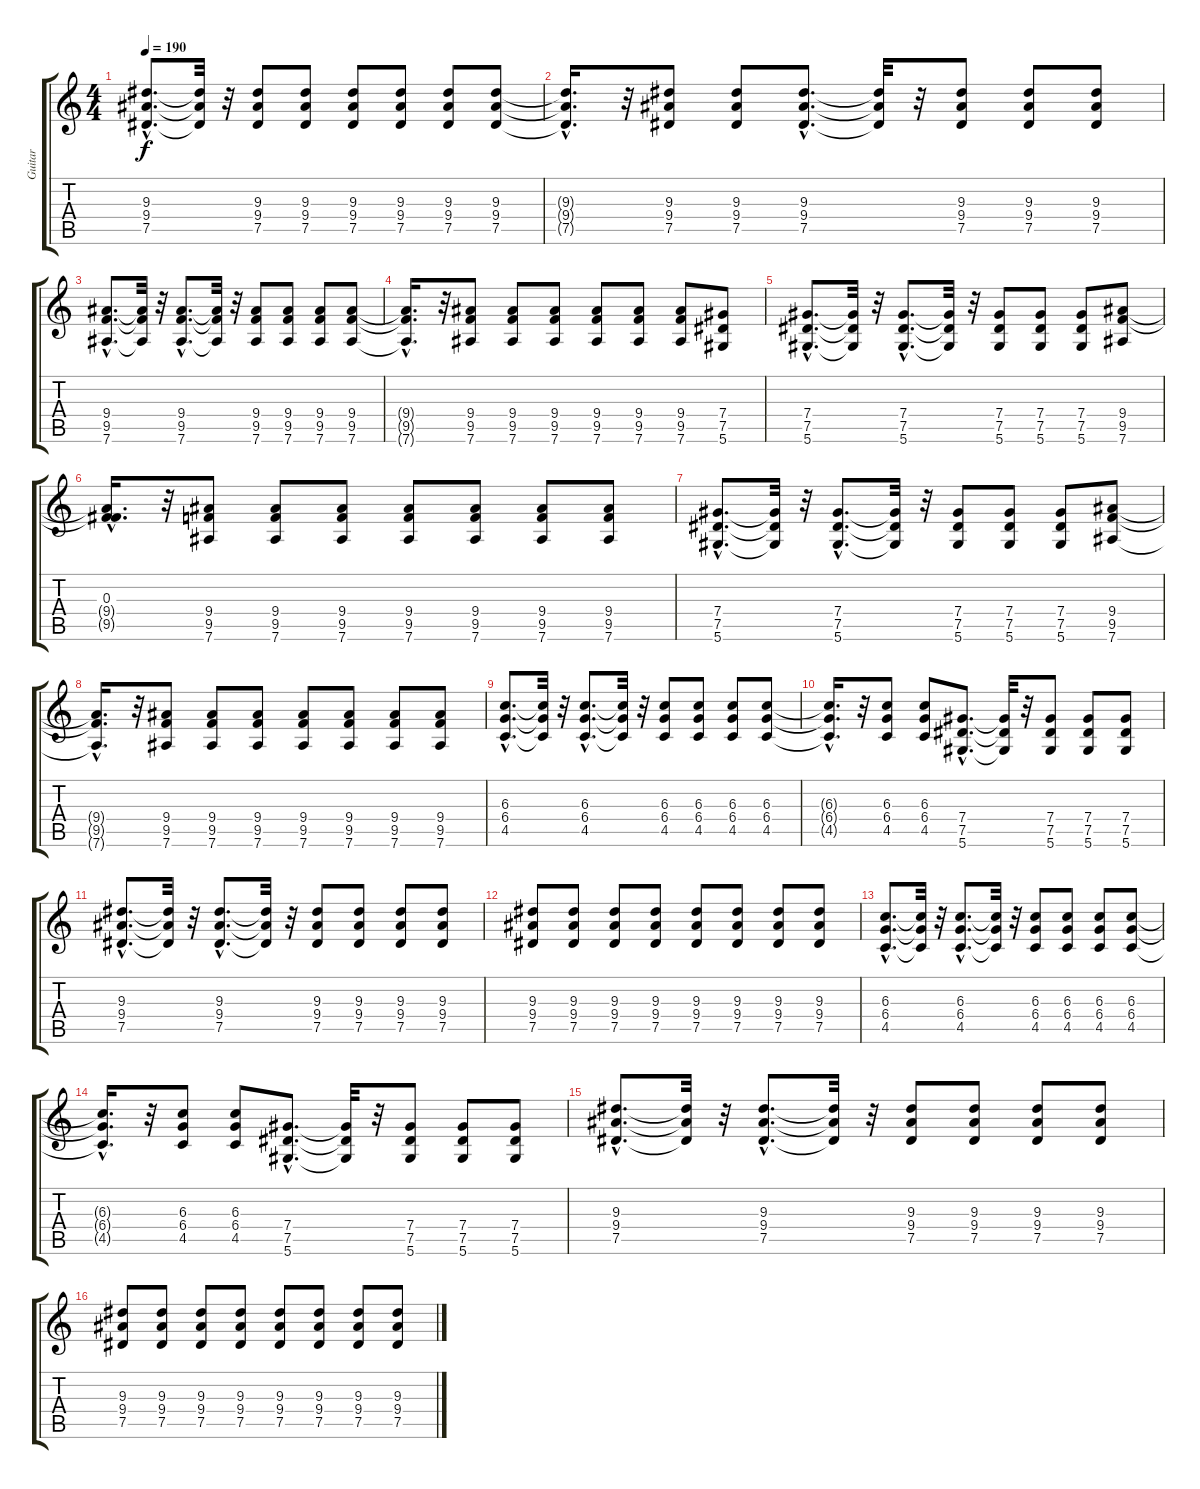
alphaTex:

\track ("Guitar " "Guitar ") {instrument distortionguitar}
\staff {score tabs}
\tuning (Eb4 Bb3 Gb3 Db3 Ab2 Eb2) {hide}
\ts (4 4)
\tempo 190
\clef g2
\ks c
(9.3{hac} 9.4{hac} 7.5{hac}).8{d dy f} (9.3{t} 9.4{t} 7.5{t}).32 r.32 (9.3 9.4 7.5).8 (9.3 9.4 7.5).8 (9.3 9.4 7.5).8 (9.3 9.4 7.5).8 (9.3 9.4 7.5).8 (9.3 9.4 7.5).8 |
(9.3{hac t} 9.4{hac t} 7.5{hac t}).16{d} r.32 (9.3 9.4 7.5).8 (9.3 9.4 7.5).8 (9.3{hac} 9.4{hac} 7.5{hac}).8{d} (9.3{t} 9.4{t} 7.5{t}).32 r.32 (9.3 9.4 7.5).8 (9.3 9.4 7.5).8 (9.3 9.4 7.5).8 |
(9.4{hac} 9.5{hac} 7.6{hac}).8{d} (9.4{t} 9.5{t} 7.6{t}).32 r.32 (9.4{hac} 9.5{hac} 7.6{hac}).8{d} (9.4{t} 9.5{t} 7.6{t}).32 r.32 (9.4 9.5 7.6).8 (9.4 9.5 7.6).8 (9.4 9.5 7.6).8 (9.4 9.5 7.6).8 |
(9.4{hac t} 9.5{hac t} 7.6{hac t}).16{d} r.32 (9.4 9.5 7.6).8 (9.4 9.5 7.6).8 (9.4 9.5 7.6).8 (9.4 9.5 7.6).8 (9.4 9.5 7.6).8 (9.4 9.5 7.6).8 (7.4 7.5 5.6).8 |
(7.4{hac} 7.5{hac} 5.6{hac}).8{d} (7.4{t} 7.5{t} 5.6{t}).32 r.32 (7.4{hac} 7.5{hac} 5.6{hac}).8{d} (7.4{t} 7.5{t} 5.6{t}).32 r.32 (7.4 7.5 5.6).8 (7.4 7.5 5.6).8 (7.4 7.5 5.6).8 (9.4 9.5 7.6).8 |
(0.3{hac} 9.4{hac t} 9.5{hac t}).16{d} r.32 (9.4 9.5 7.6).8 (9.4 9.5 7.6).8 (9.4 9.5 7.6).8 (9.4 9.5 7.6).8 (9.4 9.5 7.6).8 (9.4 9.5 7.6).8 (9.4 9.5 7.6).8 |
(7.4{hac} 7.5{hac} 5.6{hac}).8{d} (7.4{t} 7.5{t} 5.6{t}).32 r.32 (7.4{hac} 7.5{hac} 5.6{hac}).8{d} (7.4{t} 7.5{t} 5.6{t}).32 r.32 (7.4 7.5 5.6).8 (7.4 7.5 5.6).8 (7.4 7.5 5.6).8 (9.4 9.5 7.6).8 |
(9.4{hac t} 9.5{hac t} 7.6{hac t}).16{d} r.32 (9.4 9.5 7.6).8 (9.4 9.5 7.6).8 (9.4 9.5 7.6).8 (9.4 9.5 7.6).8 (9.4 9.5 7.6).8 (9.4 9.5 7.6).8 (9.4 9.5 7.6).8 |
(6.3{hac} 6.4{hac} 4.5{hac}).8{d} (6.3{t} 6.4{t} 4.5{t}).32 r.32 (6.3{hac} 6.4{hac} 4.5{hac}).8{d} (6.3{t} 6.4{t} 4.5{t}).32 r.32 (6.3 6.4 4.5).8 (6.3 6.4 4.5).8 (6.3 6.4 4.5).8 (6.3 6.4 4.5).8 |
(6.3{hac t} 6.4{hac t} 4.5{hac t}).16{d} r.32 (6.3 6.4 4.5).8 (6.3 6.4 4.5).8 (7.4{hac} 7.5{hac} 5.6{hac}).8{d} (7.4{t} 7.5{t} 5.6{t}).32 r.32 (7.4 7.5 5.6).8 (7.4 7.5 5.6).8 (7.4 7.5 5.6).8 |
(9.3{hac} 9.4{hac} 7.5{hac}).8{d} (9.3{t} 9.4{t} 7.5{t}).32 r.32 (9.3{hac} 9.4{hac} 7.5{hac}).8{d} (9.3{t} 9.4{t} 7.5{t}).32 r.32 (9.3 9.4 7.5).8 (9.3 9.4 7.5).8 (9.3 9.4 7.5).8 (9.3 9.4 7.5).8 |
(9.3 9.4 7.5).8 (9.3 9.4 7.5).8 (9.3 9.4 7.5).8 (9.3 9.4 7.5).8 (9.3 9.4 7.5).8 (9.3 9.4 7.5).8 (9.3 9.4 7.5).8 (9.3 9.4 7.5).8 |
(6.3{hac} 6.4{hac} 4.5{hac}).8{d} (6.3{t} 6.4{t} 4.5{t}).32 r.32 (6.3{hac} 6.4{hac} 4.5{hac}).8{d} (6.3{t} 6.4{t} 4.5{t}).32 r.32 (6.3 6.4 4.5).8 (6.3 6.4 4.5).8 (6.3 6.4 4.5).8 (6.3 6.4 4.5).8 |
(6.3{hac t} 6.4{hac t} 4.5{hac t}).16{d} r.32 (6.3 6.4 4.5).8 (6.3 6.4 4.5).8 (7.4{hac} 7.5{hac} 5.6{hac}).8{d} (7.4{t} 7.5{t} 5.6{t}).32 r.32 (7.4 7.5 5.6).8 (7.4 7.5 5.6).8 (7.4 7.5 5.6).8 |
(9.3{hac} 9.4{hac} 7.5{hac}).8{d} (9.3{t} 9.4{t} 7.5{t}).32 r.32 (9.3{hac} 9.4{hac} 7.5{hac}).8{d} (9.3{t} 9.4{t} 7.5{t}).32 r.32 (9.3 9.4 7.5).8 (9.3 9.4 7.5).8 (9.3 9.4 7.5).8 (9.3 9.4 7.5).8 |
(9.3 9.4 7.5).8 (9.3 9.4 7.5).8 (9.3 9.4 7.5).8 (9.3 9.4 7.5).8 (9.3 9.4 7.5).8 (9.3 9.4 7.5).8 (9.3 9.4 7.5).8 (9.3 9.4 7.5).8
